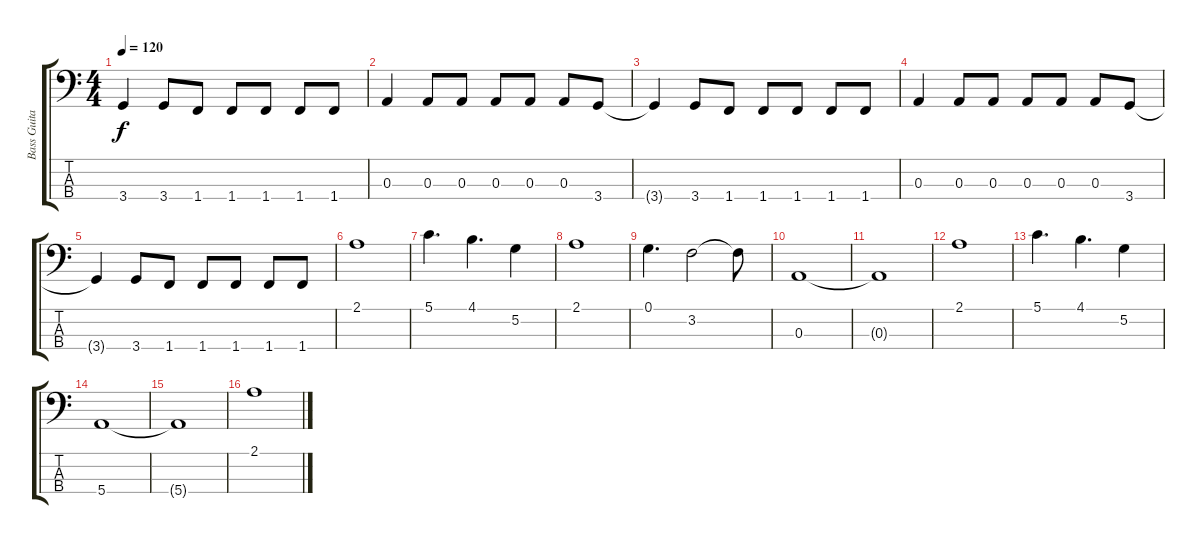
\track ("Bass Guitar" "Bass Guita") {instrument electricbassfinger}
\staff {score tabs}
\tuning (G2 D2 A1 E1) {hide}
\ts (4 4)
\tempo 120
\clef f4
\ks c
3.4{t}.4{dy f} 3.4.8 1.4.8 1.4.8 1.4.8 1.4.8 1.4.8 |
0.3.4 0.3.8 0.3.8 0.3.8 0.3.8 0.3.8 3.4.8 |
3.4{t}.4 3.4.8 1.4.8 1.4.8 1.4.8 1.4.8 1.4.8 |
0.3.4 0.3.8 0.3.8 0.3.8 0.3.8 0.3.8 3.4.8 |
3.4{t}.4 3.4.8 1.4.8 1.4.8 1.4.8 1.4.8 1.4.8 |
2.1.1 |
5.1.4{d} 4.1.4{d} 5.2.4 |
2.1.1 |
0.1.4{d} 3.2.2 3.2{t}.8 |
0.3.1 |
0.3{t}.1 |
2.1.1 |
5.1.4{d} 4.1.4{d} 5.2.4 |
5.4.1 |
5.4{t}.1 |
2.1.1
